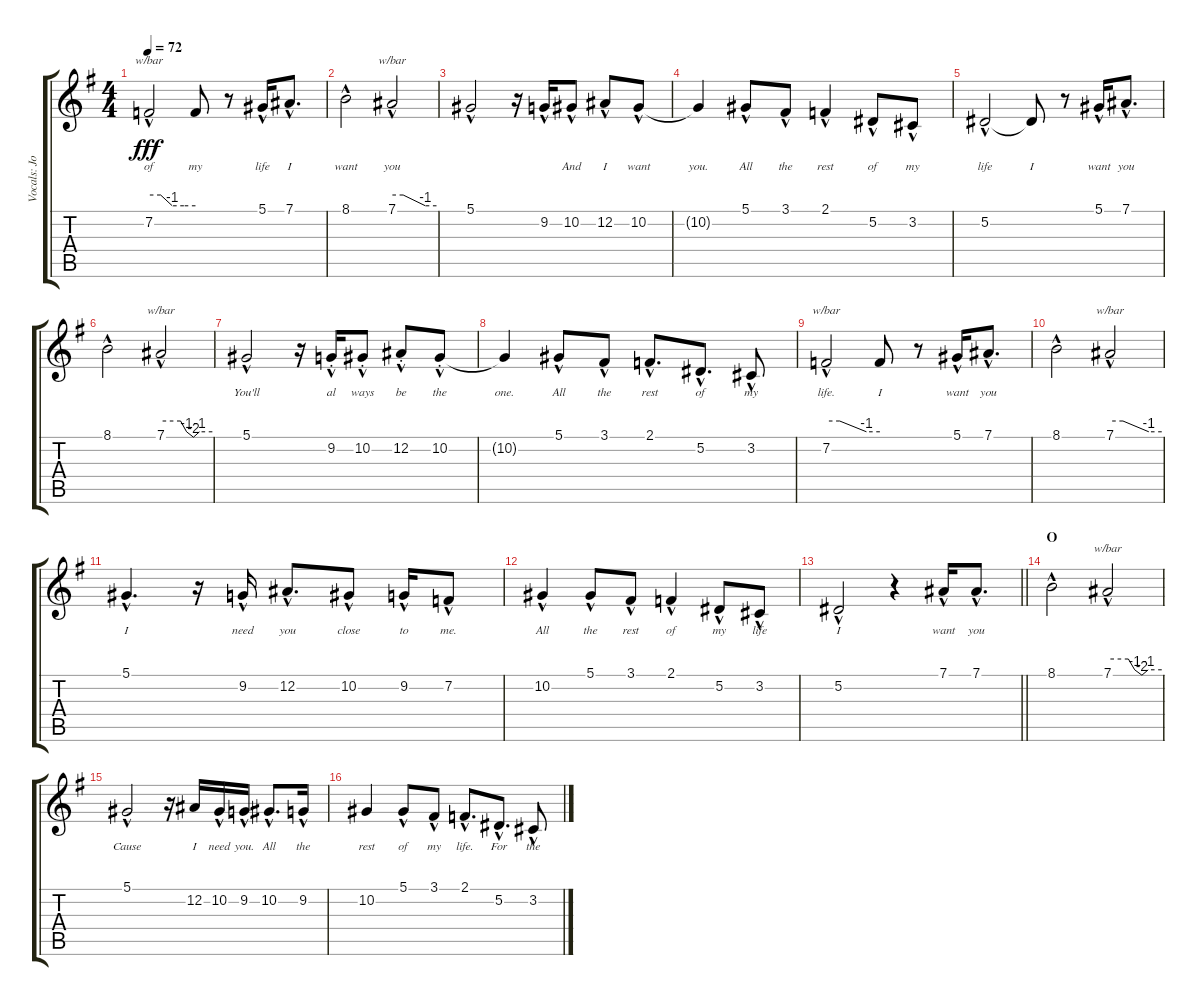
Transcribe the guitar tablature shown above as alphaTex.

\track ("Vocals: Johnny" "Vocals: Jo") {instrument lead2sawtooth}
\staff {score tabs}
\tuning (Eb4 Bb3 Gb3 Db3 Ab2 Eb2) {hide}
\ts (4 4)
\tempo 72
\clef g2
\ks g
7.2{hac}.2{tbe (custom default 0 0 15 0 30 -4 45 -4 60 -4) lyrics (0 "of") lyrics (1 "") lyrics (2 "") lyrics (3 "") lyrics (4 "") dy fff} 7.2{t}.8{lyrics (0 "my") lyrics (1 "") lyrics (2 "") lyrics (3 "") lyrics (4 "")} r.8 5.1{hac}.16{lyrics (0 "life") lyrics (1 "") lyrics (2 "") lyrics (3 "") lyrics (4 "")} 7.1{hac}.8{d lyrics (0 "I") lyrics (1 "") lyrics (2 "") lyrics (3 "") lyrics (4 "")} |
8.1{hac}.2{lyrics (0 "want") lyrics (1 "") lyrics (2 "") lyrics (3 "") lyrics (4 "")} 7.1{hac}.2{tbe (custom default 0 0 15 0 45 -4 60 -4) lyrics (0 "you") lyrics (1 "") lyrics (2 "") lyrics (3 "") lyrics (4 "")} |
5.1{hac}.2{lyrics (0 "") lyrics (1 "") lyrics (2 "") lyrics (3 "") lyrics (4 "")} r.16 9.2{hac}.16{lyrics (0 "") lyrics (1 "") lyrics (2 "") lyrics (3 "") lyrics (4 "")} 10.2{hac}.8{lyrics (0 "And") lyrics (1 "") lyrics (2 "") lyrics (3 "") lyrics (4 "")} 12.2{hac}.8{lyrics (0 "I") lyrics (1 "") lyrics (2 "") lyrics (3 "") lyrics (4 "")} 10.2{hac}.8{lyrics (0 "want") lyrics (1 "") lyrics (2 "") lyrics (3 "") lyrics (4 "")} |
10.2{t}.4{lyrics (0 "you.") lyrics (1 "") lyrics (2 "") lyrics (3 "") lyrics (4 "")} 5.1{hac}.8{lyrics (0 "All") lyrics (1 "") lyrics (2 "") lyrics (3 "") lyrics (4 "")} 3.1{hac}.8{lyrics (0 "the") lyrics (1 "") lyrics (2 "") lyrics (3 "") lyrics (4 "")} 2.1{hac}.4{lyrics (0 "rest") lyrics (1 "") lyrics (2 "") lyrics (3 "") lyrics (4 "")} 5.2{hac}.8{lyrics (0 "of") lyrics (1 "") lyrics (2 "") lyrics (3 "") lyrics (4 "")} 3.2{hac}.8{lyrics (0 "my") lyrics (1 "") lyrics (2 "") lyrics (3 "") lyrics (4 "")} |
5.2{hac}.2{lyrics (0 "life") lyrics (1 "") lyrics (2 "") lyrics (3 "") lyrics (4 "")} 5.2{t}.8{lyrics (0 "I") lyrics (1 "") lyrics (2 "") lyrics (3 "") lyrics (4 "")} r.8 5.1{hac}.16{lyrics (0 "want") lyrics (1 "") lyrics (2 "") lyrics (3 "") lyrics (4 "")} 7.1{hac}.8{d lyrics (0 "you") lyrics (1 "") lyrics (2 "") lyrics (3 "") lyrics (4 "")} |
8.1{hac}.2{lyrics (0 "") lyrics (1 "") lyrics (2 "") lyrics (3 "") lyrics (4 "")} 7.1{hac}.2{tbe (custom default 0 0 23 0 30 -4 38 -8 45 -4 60 -4) lyrics (0 "") lyrics (1 "") lyrics (2 "") lyrics (3 "") lyrics (4 "")} |
5.1{hac}.2{lyrics (0 "You'll") lyrics (1 "") lyrics (2 "") lyrics (3 "") lyrics (4 "")} r.16 9.2{hac st}.16{lyrics (0 "al") lyrics (1 "") lyrics (2 "") lyrics (3 "") lyrics (4 "")} 10.2{hac st}.8{lyrics (0 "ways") lyrics (1 "") lyrics (2 "") lyrics (3 "") lyrics (4 "")} 12.2{hac st}.8{lyrics (0 "be") lyrics (1 "") lyrics (2 "") lyrics (3 "") lyrics (4 "")} 10.2{hac st}.8{lyrics (0 "the") lyrics (1 "") lyrics (2 "") lyrics (3 "") lyrics (4 "")} |
10.2{t}.4{lyrics (0 "one.") lyrics (1 "") lyrics (2 "") lyrics (3 "") lyrics (4 "")} 5.1{hac}.8{lyrics (0 "All") lyrics (1 "") lyrics (2 "") lyrics (3 "") lyrics (4 "")} 3.1{hac}.8{lyrics (0 "the") lyrics (1 "") lyrics (2 "") lyrics (3 "") lyrics (4 "")} 2.1{hac}.8{d lyrics (0 "rest") lyrics (1 "") lyrics (2 "") lyrics (3 "") lyrics (4 "")} 5.2{hac}.8{d lyrics (0 "of") lyrics (1 "") lyrics (2 "") lyrics (3 "") lyrics (4 "")} 3.2{hac}.8{lyrics (0 "my") lyrics (1 "") lyrics (2 "") lyrics (3 "") lyrics (4 "")} |
7.2{hac}.2{tbe (custom default 0 0 15 0 45 -4 60 -4) lyrics (0 "life.") lyrics (1 "") lyrics (2 "") lyrics (3 "") lyrics (4 "")} 7.2{t}.8{lyrics (0 "I") lyrics (1 "") lyrics (2 "") lyrics (3 "") lyrics (4 "")} r.8 5.1{hac}.16{lyrics (0 "want") lyrics (1 "") lyrics (2 "") lyrics (3 "") lyrics (4 "")} 7.1{hac}.8{d lyrics (0 "you") lyrics (1 "") lyrics (2 "") lyrics (3 "") lyrics (4 "")} |
8.1{hac}.2{lyrics (0 "") lyrics (1 "") lyrics (2 "") lyrics (3 "") lyrics (4 "")} 7.1{hac}.2{tbe (custom default 0 0 15 0 45 -4 60 -4) lyrics (0 "") lyrics (1 "") lyrics (2 "") lyrics (3 "") lyrics (4 "")} |
5.1{hac}.4{d lyrics (0 "I") lyrics (1 "") lyrics (2 "") lyrics (3 "") lyrics (4 "")} r.16 9.2{hac}.16{lyrics (0 "need") lyrics (1 "") lyrics (2 "") lyrics (3 "") lyrics (4 "")} 12.2{hac}.8{d lyrics (0 "you") lyrics (1 "") lyrics (2 "") lyrics (3 "") lyrics (4 "")} 10.2{hac}.8{lyrics (0 "close") lyrics (1 "") lyrics (2 "") lyrics (3 "") lyrics (4 "")} 9.2{hac}.16{lyrics (0 "to") lyrics (1 "") lyrics (2 "") lyrics (3 "") lyrics (4 "")} 7.2{hac}.8{lyrics (0 "me.") lyrics (1 "") lyrics (2 "") lyrics (3 "") lyrics (4 "")} |
10.2{hac}.4{lyrics (0 "All") lyrics (1 "") lyrics (2 "") lyrics (3 "") lyrics (4 "")} 5.1{hac}.8{lyrics (0 "the") lyrics (1 "") lyrics (2 "") lyrics (3 "") lyrics (4 "")} 3.1{hac}.8{lyrics (0 "rest") lyrics (1 "") lyrics (2 "") lyrics (3 "") lyrics (4 "")} 2.1{hac}.4{lyrics (0 "of") lyrics (1 "") lyrics (2 "") lyrics (3 "") lyrics (4 "")} 5.2{hac}.8{lyrics (0 "my") lyrics (1 "") lyrics (2 "") lyrics (3 "") lyrics (4 "")} 3.2{hac}.8{lyrics (0 "life") lyrics (1 "") lyrics (2 "") lyrics (3 "") lyrics (4 "")} |
\barLineRight lightlight
5.2{hac}.2{lyrics (0 "I") lyrics (1 "") lyrics (2 "") lyrics (3 "") lyrics (4 "")} r.4 7.1{hac}.16{lyrics (0 "want") lyrics (1 "") lyrics (2 "") lyrics (3 "") lyrics (4 "")} 7.1{hac}.8{d lyrics (0 "you") lyrics (1 "") lyrics (2 "") lyrics (3 "") lyrics (4 "")} |
\section ("" "O")
8.1{hac}.2{lyrics (0 "") lyrics (1 "") lyrics (2 "") lyrics (3 "") lyrics (4 "")} 7.1{hac}.2{tbe (custom default 0 0 23 0 30 -4 38 -8 45 -4 60 -4) lyrics (0 "") lyrics (1 "") lyrics (2 "") lyrics (3 "") lyrics (4 "")} |
5.1{hac}.2{lyrics (0 "Cause") lyrics (1 "") lyrics (2 "") lyrics (3 "") lyrics (4 "")} r.16 12.2.16{lyrics (0 "I") lyrics (1 "") lyrics (2 "") lyrics (3 "") lyrics (4 "")} 10.2{hac}.16{lyrics (0 "need") lyrics (1 "") lyrics (2 "") lyrics (3 "") lyrics (4 "")} 9.2{hac}.16{lyrics (0 "you.") lyrics (1 "") lyrics (2 "") lyrics (3 "") lyrics (4 "")} 10.2{hac}.8{d lyrics (0 "All") lyrics (1 "") lyrics (2 "") lyrics (3 "") lyrics (4 "")} 9.2{hac}.16{lyrics (0 "the") lyrics (1 "") lyrics (2 "") lyrics (3 "") lyrics (4 "")} |
10.2.4{lyrics (0 "rest") lyrics (1 "") lyrics (2 "") lyrics (3 "") lyrics (4 "")} 5.1{hac}.8{lyrics (0 "of") lyrics (1 "") lyrics (2 "") lyrics (3 "") lyrics (4 "")} 3.1{hac}.8{lyrics (0 "my") lyrics (1 "") lyrics (2 "") lyrics (3 "") lyrics (4 "")} 2.1{hac}.8{d lyrics (0 "life.") lyrics (1 "") lyrics (2 "") lyrics (3 "") lyrics (4 "")} 5.2{hac}.8{d lyrics (0 "For") lyrics (1 "") lyrics (2 "") lyrics (3 "") lyrics (4 "")} 3.2{hac}.8{lyrics (0 "the") lyrics (1 "") lyrics (2 "") lyrics (3 "") lyrics (4 "")}
